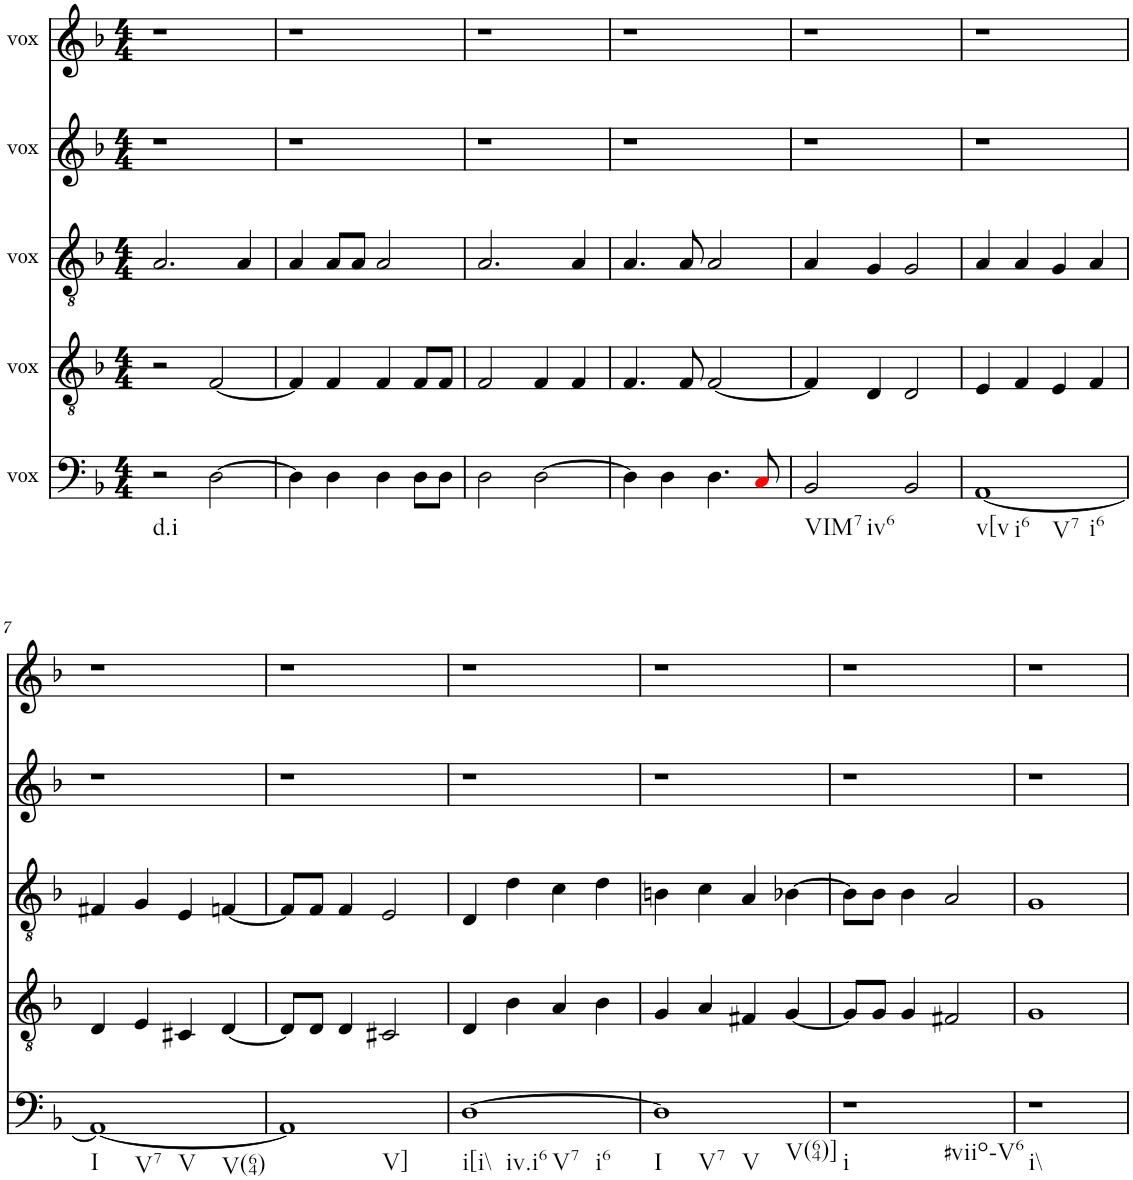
**kern	**kern	**kern	**kern	**kern
*part5	*part4	*part3	*part2	*part1
*staff5	*staff4	*staff3	*staff2	*staff1
*I"vox	*I"vox	*I"vox	*I"vox	*I"vox
*clefF4	*clefGv2	*clefGv2	*clefG2	*clefG2
*k[b-]	*k[b-]	*k[b-]	*k[b-]	*k[b-]
*M4/4	*M4/4	*M4/4	*M4/4	*M4/4
=1	=1	=1	=1	=1
!LO:TX:b:t=d.i	!	!	!	!
2r	2r	2.A/	1r	1r
[2D\	[2F/	.	.	.
.	.	4A/	.	.
=2	=2	=2	=2	=2
4D\]	4F/]	4A/	1r	1r
4D\	4F/	8A/L	.	.
.	.	8A/J	.	.
4D\	4F/	2A/	.	.
8D\L	8F/L	.	.	.
8D\J	8F/J	.	.	.
=3	=3	=3	=3	=3
2D\	2F/	2.A/	1r	1r
[2D\	4F/	.	.	.
.	4F/	4A/	.	.
=4	=4	=4	=4	=4
4D\]	4.F/	4.A/	1r	1r
4D\	.	.	.	.
.	8F/	8A/	.	.
4.D\	[2F/	2A/	.	.
8Ci/	.	.	.	.
=5	=5	=5	=5	=5
!LO:TX:b:t=VIM7	!	!	!	!
!LO:TX:b:t=iv6	!	!	!	!
2BB-/	4F/]	4A/	1r	1r
.	4D/	4G/	.	.
2BB-/	2D/	2G/	.	.
=6	=6	=6	=6	=6
!LO:TX:b:t=v[v	!	!	!	!
!LO:TX:b:t=i6	!	!	!	!
!LO:TX:b:t=V7	!	!	!	!
!LO:TX:b:t=i6	!	!	!	!
[1AA	4E/	4A/	1r	1r
.	4F/	4A/	.	.
.	4E/	4G/	.	.
.	4F/	4A/	.	.
!!LO:LB:g=z
=7	=7	=7	=7	=7
!LO:TX:b:t=I	!	!	!	!
!LO:TX:b:t=V7	!	!	!	!
!LO:TX:b:t=V	!	!	!	!
!LO:TX:b:t=V(64)	!	!	!	!
1AA_	4D/	4F#X/	1r	1r
.	4E/	4G/	.	.
.	4C#X/	4E/	.	.
.	[4D/	[4Fn/	.	.
=8	=8	=8	=8	=8
!LO:TX:b:t=V]	!	!	!	!
1AA]	8D/L]	8F/L]	1r	1r
.	8D/J	8F/J	.	.
.	4D/	4F/	.	.
.	2C#X/	2E/	.	.
=9	=9	=9	=9	=9
!LO:TX:b:t=i[i\\	!	!	!	!
!LO:TX:b:t=iv.i6	!	!	!	!
!LO:TX:b:t=V7	!	!	!	!
!LO:TX:b:t=i6	!	!	!	!
[1D	4D/	4D/	1r	1r
.	4B-\	4d\	.	.
.	4A/	4c\	.	.
.	4B-\	4d\	.	.
=10	=10	=10	=10	=10
!LO:TX:b:t=I	!	!	!	!
!LO:TX:b:t=V7	!	!	!	!
!LO:TX:b:t=V	!	!	!	!
!LO:TX:b:t=V(64)]	!	!	!	!
1D]	4G/	4Bn\	1r	1r
.	4A/	4c\	.	.
.	4F#X/	4A/	.	.
.	[4G/	[4B-X\	.	.
=11	=11	=11	=11	=11
!LO:TX:b:t=i	!	!	!	!
!LO:TX:b:t=#viio-V6	!	!	!	!
1r	8G/L]	8B-\L]	1r	1r
.	8G/J	8B-\J	.	.
.	4G/	4B-\	.	.
.	2F#X/	2A/	.	.
=12	=12	=12	=12	=12
!LO:TX:b:t=i\\	!	!	!	!
1r	1G	1G	1r	1r
=	=	=	=	=
*-	*-	*-	*-	*-
